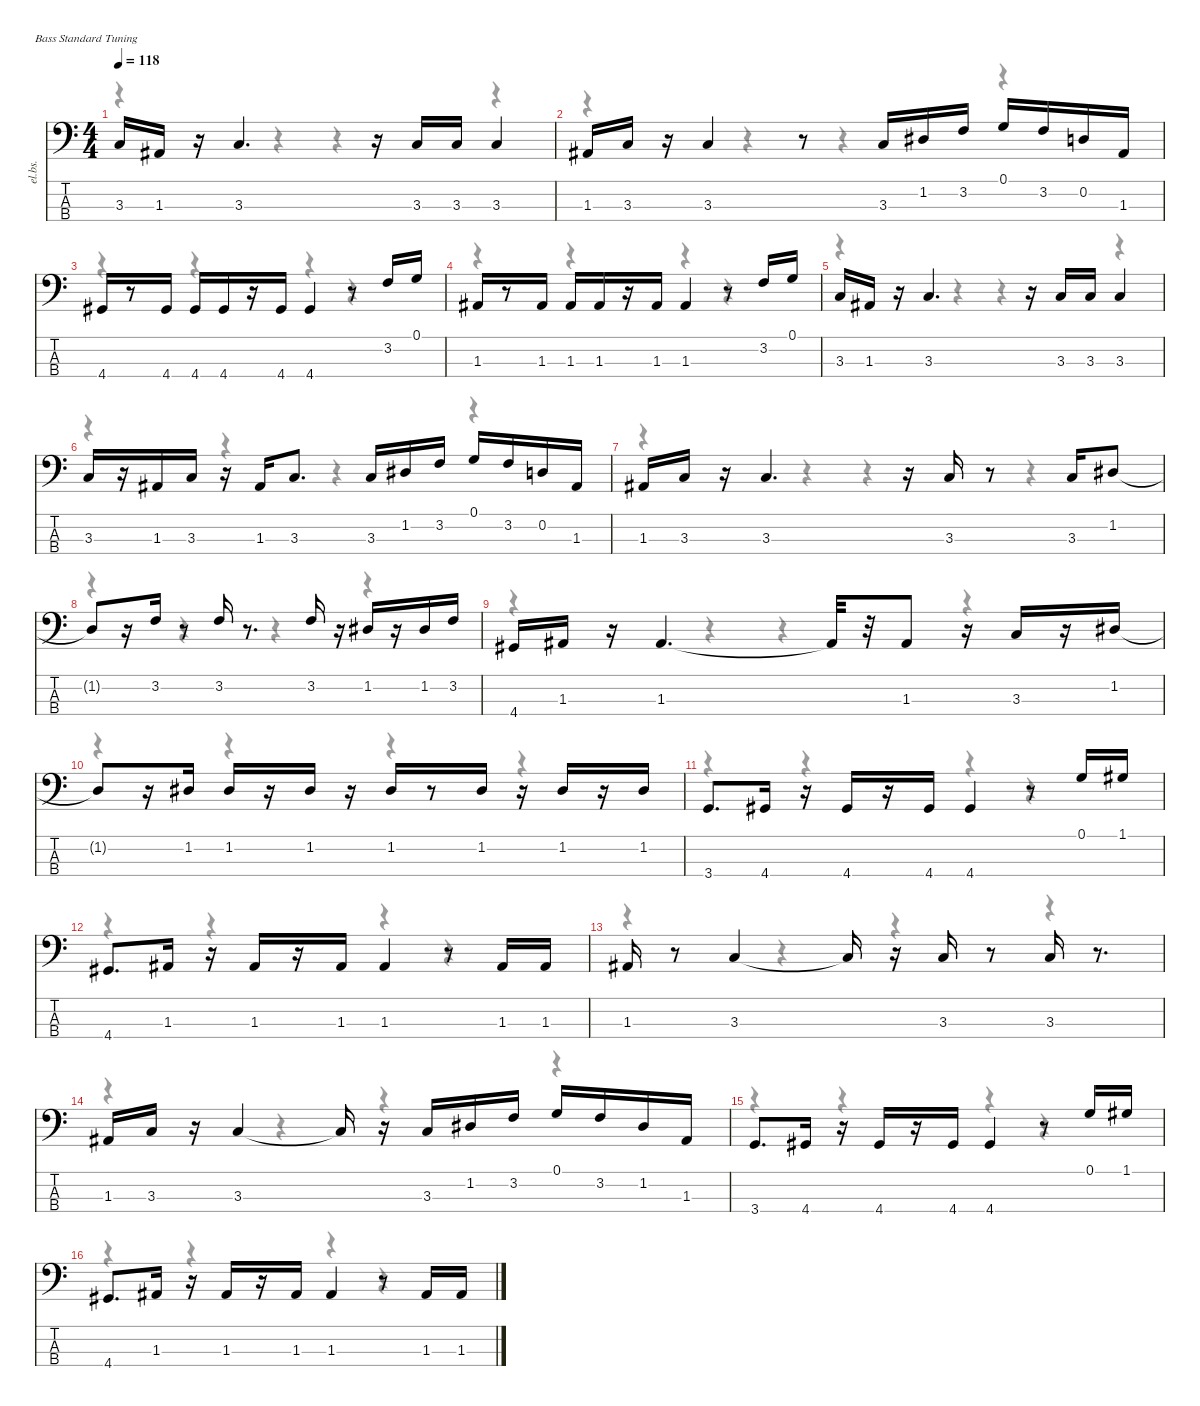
\defaultSystemsLayout 4
\hideDynamics
\bracketExtendMode nobrackets
\track ("Bass" "el.bs.") {instrument electricbasspick}
\staff {score tabs}
\tuning (G2 D2 A1 E1)
\voice
\ts (4 4)
\tempo 118
\clef f4
\ks c
3.3.16{dy f} 1.3{acc #}.16 r.16 3.3.4{d} r.16 3.3.16 3.3.16 3.3.4 |
1.3{acc #}.16 3.3.16 r.16 3.3.4 r.8 3.3.16 1.2{acc #}.16 3.2.16 0.1.16 3.2.16 0.2.16 1.3{acc #}.16 |
4.4{acc #}.16 r.8 4.4{acc #}.16 4.4{acc #}.16 4.4{acc #}.16 r.16 4.4{acc #}.16 4.4{acc #}.4 r.8 3.2.16 0.1.16 |
1.3{acc #}.16 r.8 1.3{acc #}.16 1.3{acc #}.16 1.3{acc #}.16 r.16 1.3{acc #}.16 1.3{acc #}.4 r.8 3.2.16 0.1.16 |
3.3.16 1.3{acc #}.16 r.16 3.3.4{d} r.16 3.3.16 3.3.16 3.3.4 |
3.3.16 r.16 1.3{acc #}.16 3.3.16 r.16 1.3{acc #}.16 3.3.8{d} 3.3.16 1.2{acc #}.16 3.2.16 0.1.16 3.2.16 0.2.16 1.3{acc #}.16 |
1.3{acc #}.16 3.3.16 r.16 3.3.4{d} r.16 3.3.16 r.8 3.3.16 1.2{acc #}.8 |
1.2{t acc #}.8 r.16 3.2.16 r.8 3.2.16 r.8{d} 3.2.16 r.16 1.2{acc #}.16 r.16 1.2{acc #}.16 3.2.16 |
4.4{acc #}.16 1.3{acc #}.16 r.16 1.3{acc #}.4{d} 1.3{t acc #}.32 r.32 1.3{acc #}.8 r.16 3.3.16 r.16 1.2{acc #}.16 |
1.2{t acc #}.8 r.16 1.2{acc #}.16 1.2{acc #}.16 r.16 1.2{acc #}.16 r.16 1.2{acc #}.16 r.8 1.2{acc #}.16 r.16 1.2{acc #}.16 r.16 1.2{acc #}.16 |
3.4.8{d} 4.4{acc #}.16 r.16 4.4{acc #}.16 r.16 4.4{acc #}.16 4.4{acc #}.4 r.8 0.1.16 1.1{acc #}.16 |
4.4{acc #}.8{d} 1.3{acc #}.16 r.16 1.3{acc #}.16 r.16 1.3{acc #}.16 1.3{acc #}.4 r.8 1.3{acc #}.16 1.3{acc #}.16 |
1.3{acc #}.16 r.8 3.3.4 3.3{t}.16 r.16 3.3.16 r.8 3.3.16 r.8{d} |
1.3{acc #}.16 3.3.16 r.16 3.3.4 3.3{t}.16 r.16 3.3.16 1.2{acc #}.16 3.2.16 0.1.16 3.2.16 1.2{acc #}.16 1.3{acc #}.16 |
3.4.8{d} 4.4{acc #}.16 r.16 4.4{acc #}.16 r.16 4.4{acc #}.16 4.4{acc #}.4 r.8 0.1.16 1.1{acc #}.16 |
4.4{acc #}.8{d} 1.3{acc #}.16 r.16 1.3{acc #}.16 r.16 1.3{acc #}.16 1.3{acc #}.4 r.8 1.3{acc #}.16 1.3{acc #}.16
\voice
\clef f4
\ottava regular
\simile none
\ks c
r.4{dy mf} r.4 r.4 r.4 |
r.4 r.4 r.4 r.4 |
r.4 r.4 r.4 r.4 |
r.4 r.4 r.4 r.4 |
r.4 r.4 r.4 r.4 |
r.4 r.4 r.4 r.4 |
r.4 r.4 r.4 r.4 |
r.4 r.4 r.4 r.4 |
r.4 r.4 r.4 r.4 |
r.4 r.4 r.4 r.4 |
r.4 r.4 r.4 r.4 |
r.4 r.4 r.4 r.4 |
r.4 r.4 r.4 r.4 |
r.4 r.4 r.4 r.4 |
r.4 r.4 r.4 r.4 |
r.4 r.4 r.4 r.4
